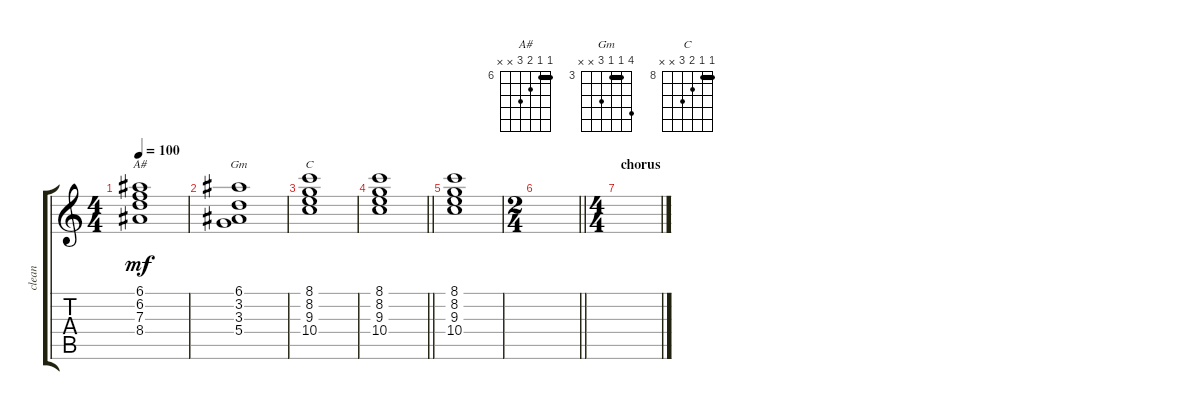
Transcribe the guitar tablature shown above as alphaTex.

\track ("clean" "clean") {instrument acousticguitarsteel}
\staff {score tabs}
\tuning (E4 B3 G3 D3 A2 D2) {hide}
\chord ("A#" 6 6 7 8 x x) {firstfret 6 barre 6}
\chord ("Gm" 6 3 3 5 x x) {firstfret 3 barre 3}
\chord ("C" 8 8 9 10 x x) {firstfret 8 barre 8}
\ts (4 4)
\tempo 100
\clef g2
\ks c
(6.1 6.2 7.3 8.4).1{ch "A#" dy mf} |
(6.1 3.2 3.3 5.4).1{ch "Gm"} |
(8.1 8.2 9.3 10.4).1{ch "C"} |
\barLineRight lightlight
(8.1 8.2 9.3 10.4).1 |
(8.1 8.2 9.3 10.4).1 |
\ts (2 4)
\barLineRight lightlight
|
\ts (4 4)
\section ("" "chorus")
